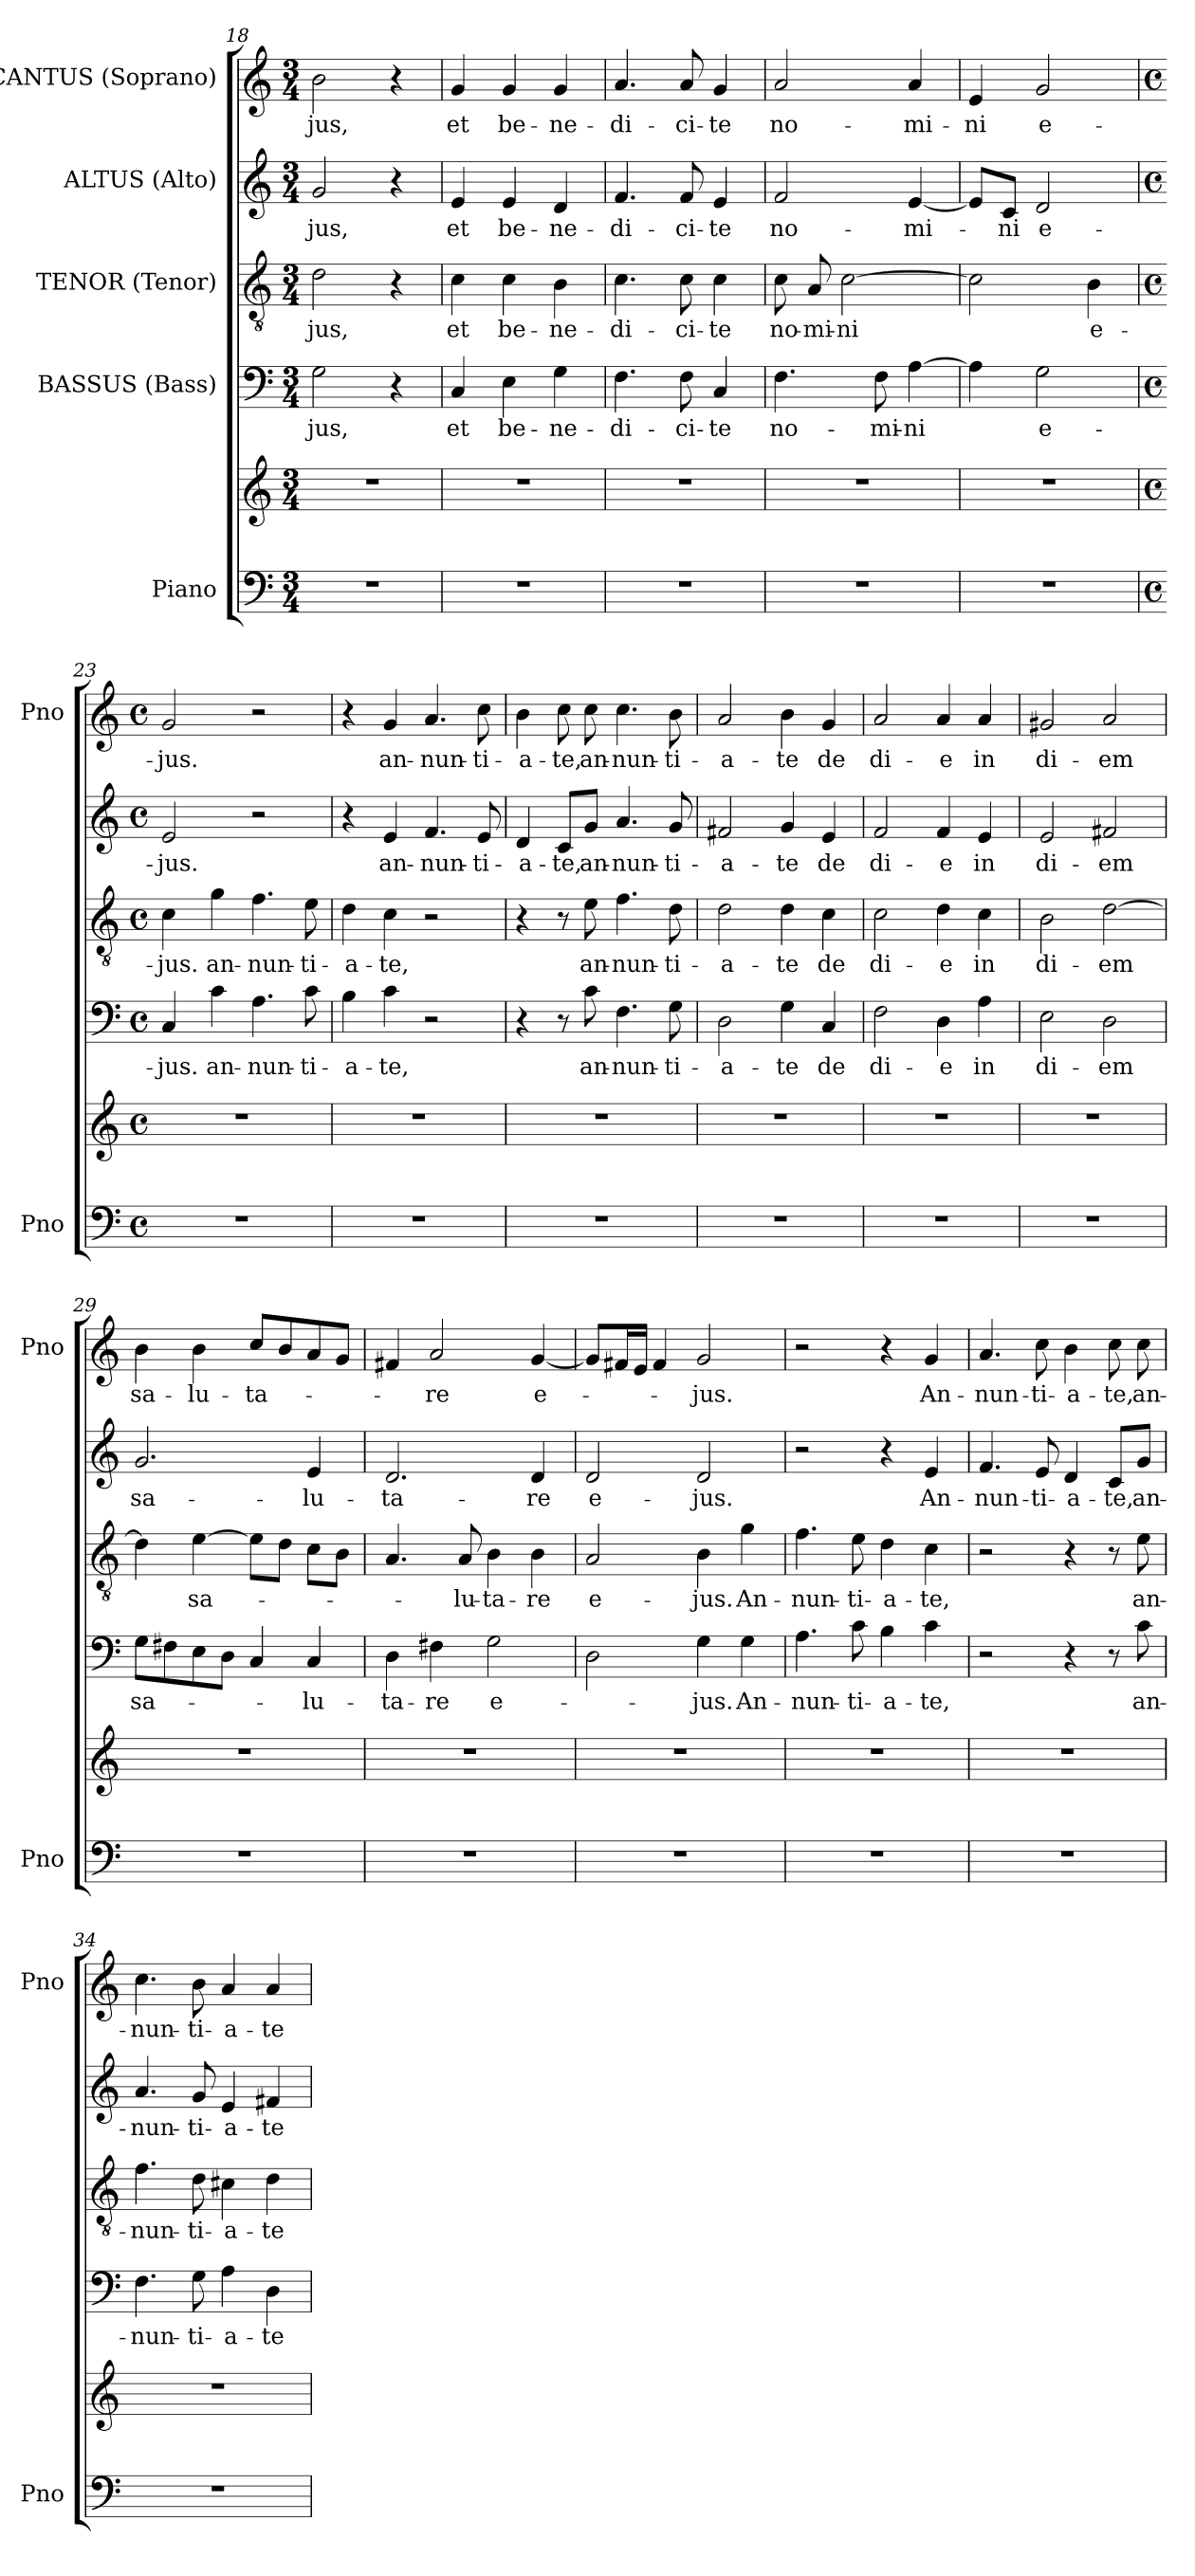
**kern	**kern	**kern	**text	**kern	**text	**kern	**text	**kern	**text
*part5	*part5	*part4	*part4	*part3	*part3	*part2	*part2	*part1	*part1
*staff6	*staff5	*staff4	*staff4	*staff3	*staff3	*staff2	*staff2	*staff1	*staff1
*I"Piano	*	*I"BASSUS (Bass)	*	*I"TENOR (Tenor)	*	*I"ALTUS (Alto)	*	*I"CANTUS (Soprano)	*
*I'Pno	*	*	*	*	*	*	*	*I'Pno	*
*clefF4	*clefG2	*clefF4	*	*clefGv2	*	*clefG2	*	*clefG2	*
*k[]	*k[]	*k[]	*	*k[]	*	*k[]	*	*k[]	*
*C:	*C:	*C:	*	*C:	*	*C:	*	*C:	*
*M3/4	*M3/4	*M3/4	*	*M3/4	*	*M3/4	*	*M3/4	*
=18	=18	=18	=18	=18	=18	=18	=18	=18	=18
2.r	2.r	2G\	-jus,	2d\	-jus,	2g/	-jus,	2b\	-jus,
.	.	4r	.	4r	.	4r	.	4r	.
=19	=19	=19	=19	=19	=19	=19	=19	=19	=19
2.r	2.r	4C/	et	4c\	et	4e/	et	4g/	et
.	.	4E\	be-	4c\	be-	4e/	be-	4g/	be-
.	.	4G\	-ne-	4B\	-ne-	4d/	-ne-	4g/	-ne-
=20	=20	=20	=20	=20	=20	=20	=20	=20	=20
2.r	2.r	4.F\	-di-	4.c\	-di-	4.f/	-di-	4.a/	-di-
.	.	8F\	-ci-	8c\	-ci-	8f/	-ci-	8a/	-ci-
.	.	4C/	-te	4c\	-te	4e/	-te	4g/	-te
=21	=21	=21	=21	=21	=21	=21	=21	=21	=21
2.r	2.r	4.F\	no-	8c\	no-	2f/	no-	2a/	no-
.	.	.	.	8A/	-mi-	.	.	.	.
.	.	.	.	[2c\	-ni	.	.	.	.
.	.	8F\	-mi-	.	.	.	.	.	.
.	.	[4A\	-ni	.	.	[4e/	-mi-	4a/	-mi-
=22	=22	=22	=22	=22	=22	=22	=22	=22	=22
2.r	2.r	4A\]	.	2c\]	.	8e/L]	.	4e/	-ni
.	.	.	.	.	.	8c/J	-ni	.	.
.	.	2G\	e-	.	.	2d/	e-	2g/	e-
.	.	.	.	4B\	e-	.	.	.	.
!!LO:LB:g=z
=23	=23	=23	=23	=23	=23	=23	=23	=23	=23
*M4/4	*M4/4	*M4/4	*	*M4/4	*	*M4/4	*	*M4/4	*
*met(c)	*met(c)	*met(c)	*	*met(c)	*	*met(c)	*	*met(c)	*
1r	1r	4C/	-­jus.	4c\	-­jus.	2e/	-­jus.	2g/	-­jus.
.	.	4c\	an-	4g\	an-	.	.	.	.
.	.	4.A\	-nun-	4.f\	-nun-	2r	.	2r	.
.	.	8c\	-ti-	8e\	-ti-	.	.	.	.
=24	=24	=24	=24	=24	=24	=24	=24	=24	=24
1r	1r	4B\	-a-	4d\	-a-	4r	.	4r	.
.	.	4c\	-te,	4c\	-te,	4e/	an-	4g/	an-
.	.	2r	.	2r	.	4.f/	-nun-	4.a/	-nun-
.	.	.	.	.	.	8e/	-ti-	8cc\	-ti-
=25	=25	=25	=25	=25	=25	=25	=25	=25	=25
1r	1r	4r	.	4r	.	4d/	-a-	4b\	-a-
.	.	8r	.	8r	.	8c/L	-te,	8cc\	-te,
.	.	8c\	an-	8e\	an-	8g/J	an-	8cc\	an-
.	.	4.F\	-nun-	4.f\	-nun-	4.a/	-nun-	4.cc\	-nun-
.	.	8G\	-ti-	8d\	-ti-	8g/	-ti-	8b\	-ti-
=26	=26	=26	=26	=26	=26	=26	=26	=26	=26
1r	1r	2D\	-a-	2d\	-a-	2f#X/	-a-	2a/	-a-
.	.	4G\	-te	4d\	-te	4g/	-te	4b\	-te
.	.	4C/	de	4c\	de	4e/	de	4g/	de
=27	=27	=27	=27	=27	=27	=27	=27	=27	=27
1r	1r	2F\	di-	2c\	di-	2f/	di-	2a/	di-
.	.	4D\	-e	4d\	-e	4f/	-e	4a/	-e
.	.	4A\	in	4c\	in	4e/	in	4a/	in
=28	=28	=28	=28	=28	=28	=28	=28	=28	=28
1r	1r	2E\	di-	2B\	di-	2e/	di-	2g#X/	di-
.	.	2D\	-em	[2d\	-em	2f#X/	-em	2a/	-em
!!LO:LB:g=z
=29	=29	=29	=29	=29	=29	=29	=29	=29	=29
1r	1r	8G\L	sa-	4d\]	.	2.g/	sa-	4b\	sa-
.	.	8F#X\	.	.	.	.	.	.	.
.	.	8E\	.	[4e\	sa-	.	.	4b\	-lu-
.	.	8D\J	.	.	.	.	.	.	.
.	.	4C/	.	8e\L]	.	.	.	8cc/L	-ta-
.	.	.	.	8d\J	.	.	.	8b/	.
.	.	4C/	-lu-	8c\L	.	4e/	-lu-	8a/	.
.	.	.	.	8B\J	.	.	.	8g/J	.
=30	=30	=30	=30	=30	=30	=30	=30	=30	=30
1r	1r	4D\	-ta-	4.A/	.	2.d/	-ta-	4f#X/	.
.	.	4F#X\	-re	.	.	.	.	2a/	-re
.	.	.	.	8A/	-lu-	.	.	.	.
.	.	2G\	e-	4B\	-ta-	.	.	.	.
.	.	.	.	4B\	-re	4d/	-re	[4g/	e-
=31	=31	=31	=31	=31	=31	=31	=31	=31	=31
1r	1r	2D\	.	2A/	e-	2d/	e-	8g/L]	.
.	.	.	.	.	.	.	.	16f#X/L	.
.	.	.	.	.	.	.	.	16e/JJ	.
.	.	.	.	.	.	.	.	4f#/	.
.	.	4G\	-jus.	4B\	-jus.	2d/	-jus.	2g/	-jus.
.	.	4G\	An-	4g\	An-	.	.	.	.
=32	=32	=32	=32	=32	=32	=32	=32	=32	=32
1r	1r	4.A\	-nun-	4.f\	-nun-	2r	.	2r	.
.	.	8c\	-ti-	8e\	-ti-	.	.	.	.
.	.	4B\	-a-	4d\	-a-	4r	.	4r	.
.	.	4c\	-te,	4c\	-te,	4e/	An-	4g/	An-
=33	=33	=33	=33	=33	=33	=33	=33	=33	=33
1r	1r	2r	.	2r	.	4.f/	-­nun-	4.a/	-­nun-
.	.	.	.	.	.	8e/	-ti-	8cc\	-ti-
.	.	4r	.	4r	.	4d/	-a-	4b\	-a-
.	.	8r	.	8r	.	8c/L	-te,	8cc\	-te,
.	.	8c\	an-	8e\	an-	8g/J	an-	8cc\	an-
!!LO:PB:g=z
=34	=34	=34	=34	=34	=34	=34	=34	=34	=34
1r	1r	4.F\	-nun-	4.f\	-nun-	4.a/	-nun-	4.cc\	-nun-
.	.	8G\	-ti-	8d\	-ti-	8g/	-ti-	8b\	-ti-
.	.	4A\	-a-	4c#X\	-a-	4e/	-a-	4a/	-a-
.	.	4D\	-te	4d\	-te	4f#X/	-te	4a/	-te
=	=	=	=	=	=	=	=	=	=
*-	*-	*-	*-	*-	*-	*-	*-	*-	*-
